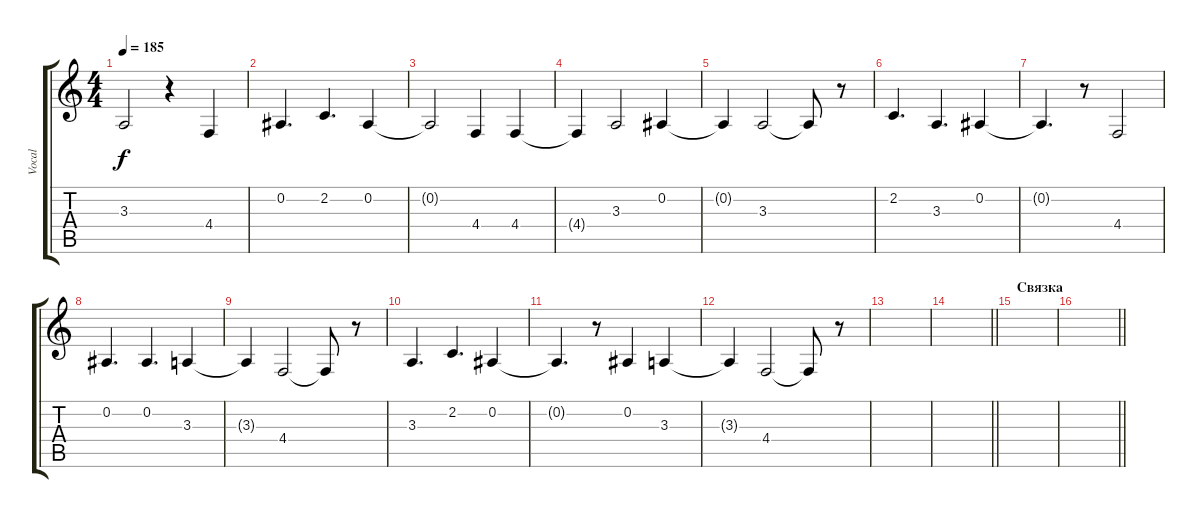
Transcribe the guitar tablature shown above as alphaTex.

\track ("Vocal" "Vocal") {instrument lead8bassandlead}
\staff {score tabs}
\tuning (Eb4 Bb3 Gb3 Db3 Ab2 Eb2) {hide}
\ts (4 4)
\tempo 185
\clef g2
\ks c
3.3{t}.2{dy f} r.4 4.4.4 |
0.2.4{d} 2.2.4{d} 0.2.4 |
0.2{t}.2 4.4.4 4.4.4 |
4.4{t}.4 3.3.2 0.2.4 |
0.2{t}.4 3.3.2 3.3{t}.8 r.8 |
2.2.4{d} 3.3.4{d} 0.2.4 |
0.2{t}.4{d} r.8 4.4.2 |
0.2.4{d} 0.2.4{d} 3.3.4 |
3.3{t}.4 4.4.2 4.4{t}.8 r.8 |
3.3.4{d} 2.2.4{d} 0.2.4 |
0.2{t}.4{d} r.8 0.2.4 3.3.4 |
3.3{t}.4 4.4.2 4.4{t}.8 r.8 |
|
\barLineRight lightlight
|
\section ("" "Связка")
|
\barLineRight lightlight
